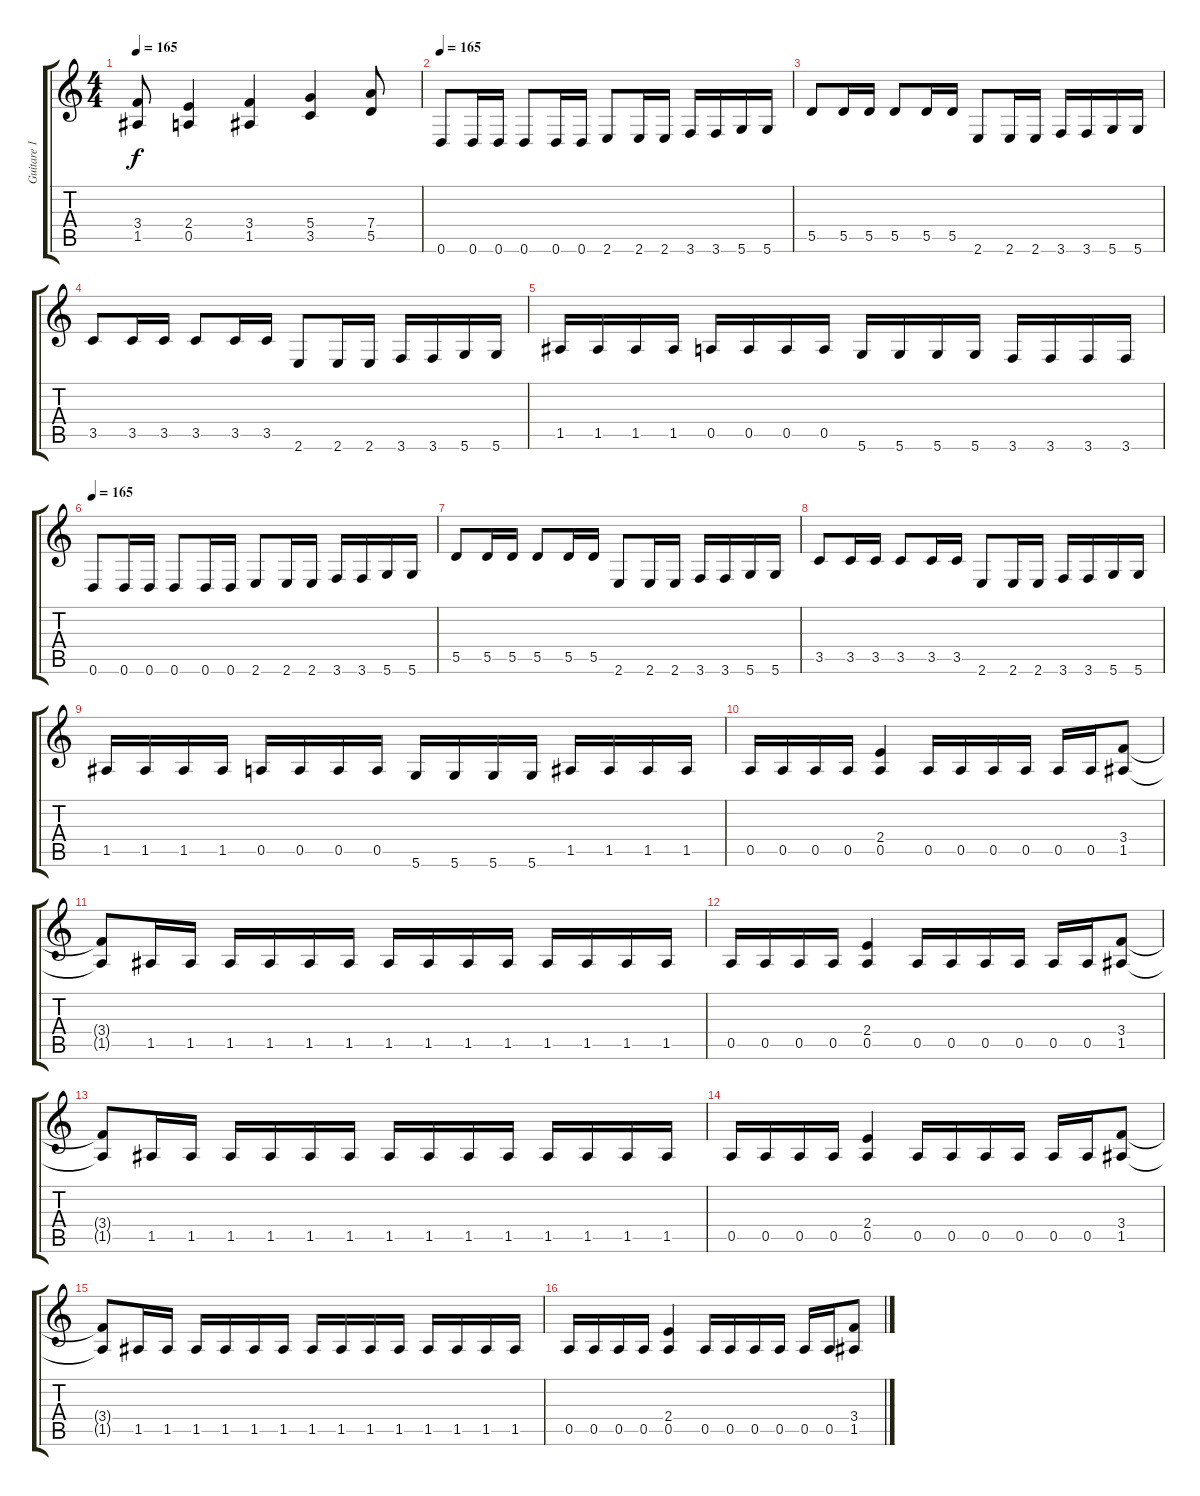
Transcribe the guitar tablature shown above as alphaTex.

\track ("Guitare 1" "Guitare 1") {instrument distortionguitar}
\staff {score tabs}
\tuning (E4 B3 G3 D3 A2 D2) {hide}
\ts (4 4)
\tempo 165
\clef g2
\ks c
(3.4{t} 1.5{t}).8{dy f} (2.4 0.5).4 (3.4 1.5).4 (5.4 3.5).4 (7.4 5.5).8 |
\tempo 165
0.6.8 0.6.16 0.6.16 0.6.8 0.6.16 0.6.16 2.6.8 2.6.16 2.6.16 3.6.16 3.6.16 5.6.16 5.6.16 |
5.5.8 5.5.16 5.5.16 5.5.8 5.5.16 5.5.16 2.6.8 2.6.16 2.6.16 3.6.16 3.6.16 5.6.16 5.6.16 |
3.5.8 3.5.16 3.5.16 3.5.8 3.5.16 3.5.16 2.6.8 2.6.16 2.6.16 3.6.16 3.6.16 5.6.16 5.6.16 |
1.5.16 1.5.16 1.5.16 1.5.16 0.5.16 0.5.16 0.5.16 0.5.16 5.6.16 5.6.16 5.6.16 5.6.16 3.6.16 3.6.16 3.6.16 3.6.16 |
\tempo 165
0.6.8 0.6.16 0.6.16 0.6.8 0.6.16 0.6.16 2.6.8 2.6.16 2.6.16 3.6.16 3.6.16 5.6.16 5.6.16 |
5.5.8 5.5.16 5.5.16 5.5.8 5.5.16 5.5.16 2.6.8 2.6.16 2.6.16 3.6.16 3.6.16 5.6.16 5.6.16 |
3.5.8 3.5.16 3.5.16 3.5.8 3.5.16 3.5.16 2.6.8 2.6.16 2.6.16 3.6.16 3.6.16 5.6.16 5.6.16 |
1.5.16 1.5.16 1.5.16 1.5.16 0.5.16 0.5.16 0.5.16 0.5.16 5.6.16 5.6.16 5.6.16 5.6.16 1.5.16 1.5.16 1.5.16 1.5.16 |
0.5.16 0.5.16 0.5.16 0.5.16 (2.4 0.5).4 0.5.16 0.5.16 0.5.16 0.5.16 0.5.16 0.5.16 (3.4 1.5).8 |
(3.4{t} 1.5{t}).8 1.5.16 1.5.16 1.5.16 1.5.16 1.5.16 1.5.16 1.5.16 1.5.16 1.5.16 1.5.16 1.5.16 1.5.16 1.5.16 1.5.16 |
0.5.16 0.5.16 0.5.16 0.5.16 (2.4 0.5).4 0.5.16 0.5.16 0.5.16 0.5.16 0.5.16 0.5.16 (3.4 1.5).8 |
(3.4{t} 1.5{t}).8 1.5.16 1.5.16 1.5.16 1.5.16 1.5.16 1.5.16 1.5.16 1.5.16 1.5.16 1.5.16 1.5.16 1.5.16 1.5.16 1.5.16 |
0.5.16 0.5.16 0.5.16 0.5.16 (2.4 0.5).4 0.5.16 0.5.16 0.5.16 0.5.16 0.5.16 0.5.16 (3.4 1.5).8 |
(3.4{t} 1.5{t}).8 1.5.16 1.5.16 1.5.16 1.5.16 1.5.16 1.5.16 1.5.16 1.5.16 1.5.16 1.5.16 1.5.16 1.5.16 1.5.16 1.5.16 |
0.5.16 0.5.16 0.5.16 0.5.16 (2.4 0.5).4 0.5.16 0.5.16 0.5.16 0.5.16 0.5.16 0.5.16 (3.4 1.5).8
